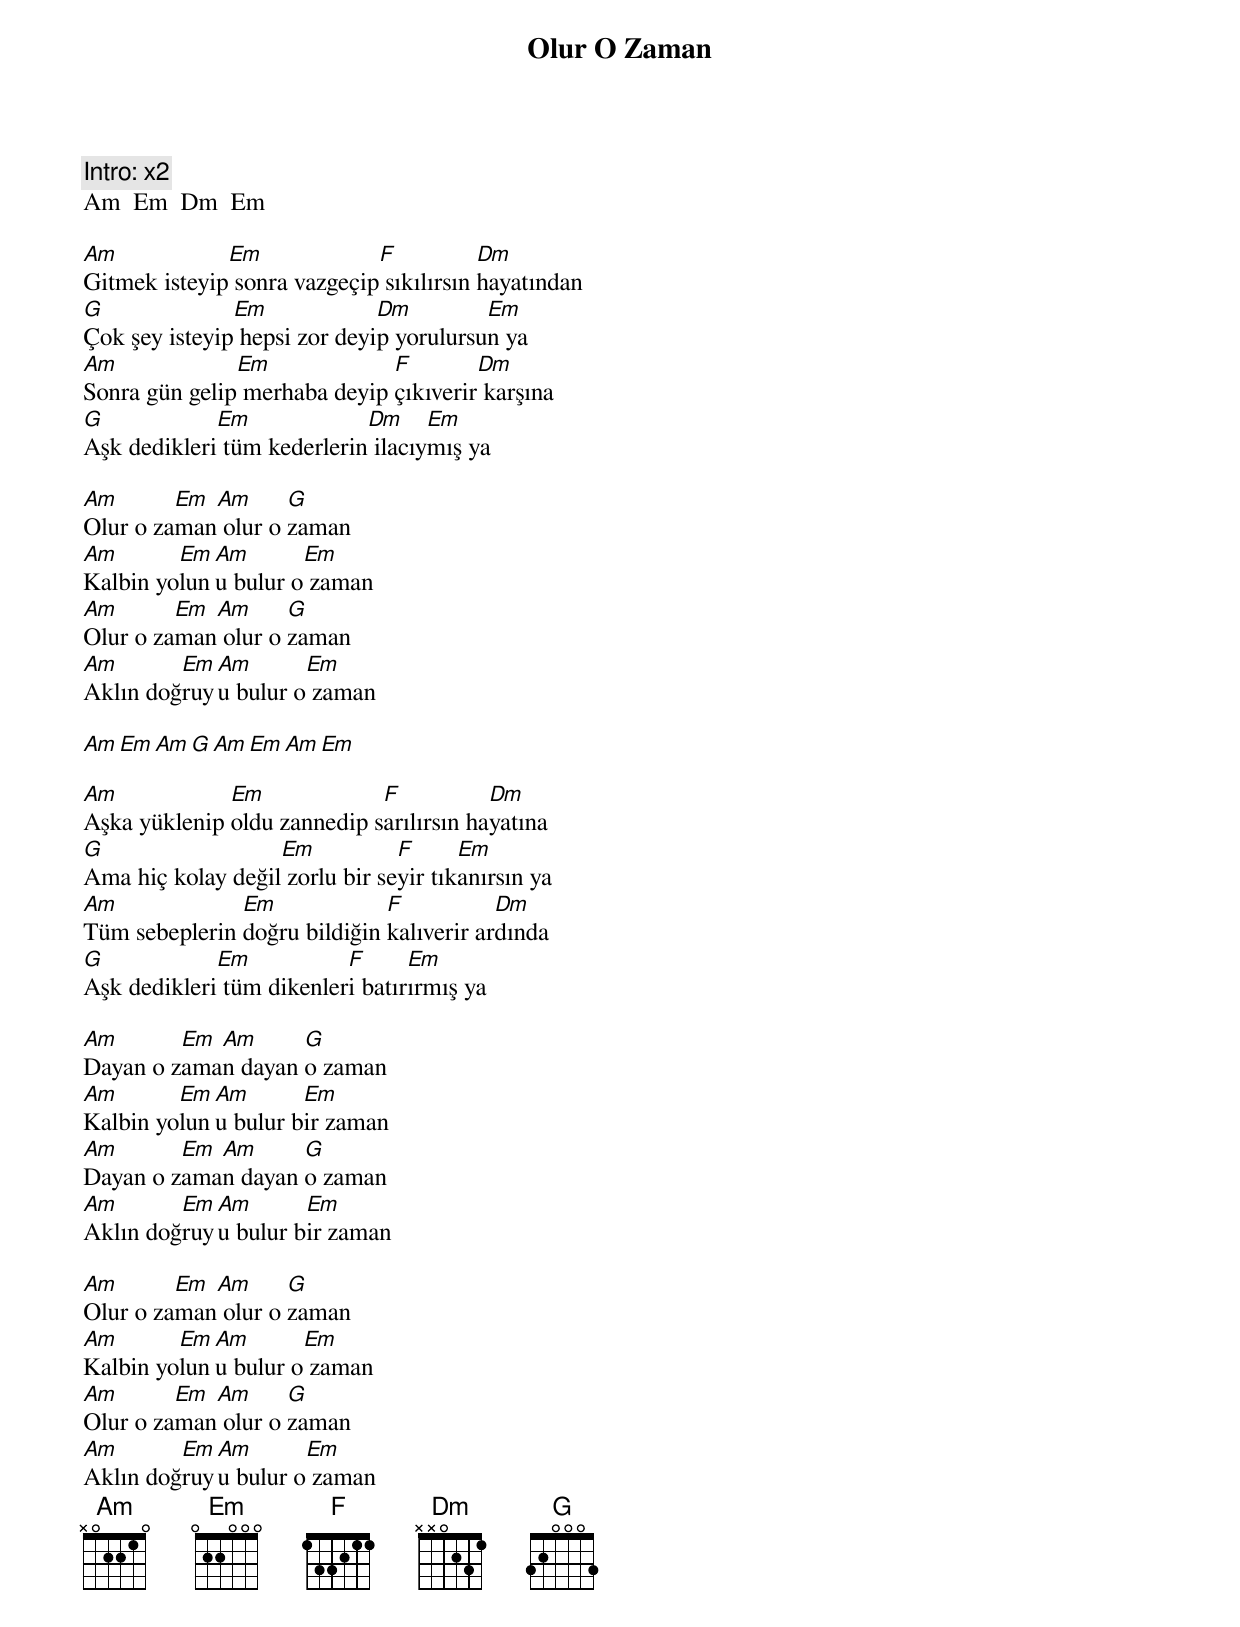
{title: Olur O Zaman}
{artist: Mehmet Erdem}

Intro: x2
Am  Em  Dm  Em

Am            Em             F           Dm
Gitmek isteyip sonra vazgeçip sıkılırsın hayatından
G              Em             Dm         Em
Çok şey isteyip hepsi zor deyip yorulursun ya
Am             Em             F        Dm
Sonra gün gelip merhaba deyip çıkıverir karşına
G            Em             Dm     Em
Aşk dedikleri tüm kederlerin ilacıymış ya

Am       Em Am      G
Olur o zaman olur o zaman
Am       Em Am       Em
Kalbin yolunu bulur o zaman
Am       Em Am      G
Olur o zaman olur o zaman
Am       Em Am       Em
Aklın doğruyu bulur o zaman

Am  Em  Am  G  Am  Em  Am  Em

Am            Em             F           Dm
Aşka yüklenip oldu zannedip sarılırsın hayatına
G                  Em           F      Em
Ama hiç kolay değil zorlu bir seyir tıkanırsın ya
Am             Em             F           Dm
Tüm sebeplerin doğru bildiğin kalıverir ardında
G            Em           F      Em
Aşk dedikleri tüm dikenleri batırırmış ya

Am       Em Am      G
Dayan o zaman dayan o zaman
Am       Em Am       Em
Kalbin yolunu bulur bir zaman
Am       Em Am      G
Dayan o zaman dayan o zaman
Am       Em Am       Em
Aklın doğruyu bulur bir zaman

Am       Em Am      G
Olur o zaman olur o zaman
Am       Em Am       Em
Kalbin yolunu bulur o zaman
Am       Em Am      G
Olur o zaman olur o zaman
Am       Em Am       Em
Aklın doğruyu bulur o zaman
